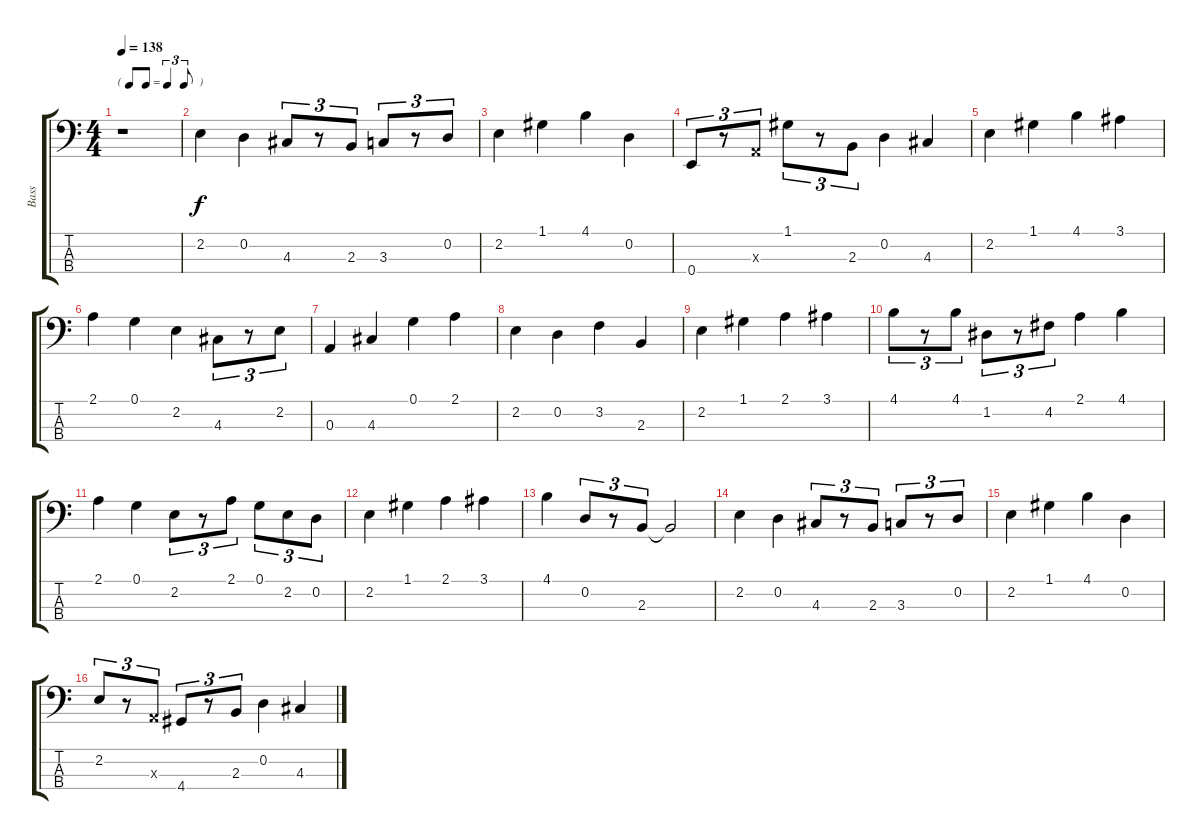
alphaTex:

\track ("Bass" "Bass") {instrument electricbassfinger}
\staff {score tabs}
\tuning (G2 D2 A1 E1) {hide}
\ts (4 4)
\tf triplet8th
\tempo 138
\clef f4
\ks c
r.1{dy f instrument electricbassfinger} |
2.2.4 0.2.4 4.3.8{tu (3 2)} r.8{tu (3 2)} 2.3.8{tu (3 2)} 3.3.8{tu (3 2)} r.8{tu (3 2)} 0.2.8{tu (3 2)} |
2.2.4 1.1.4 4.1.4 0.2.4 |
0.4.8{tu (3 2)} r.8{tu (3 2)} 0.3{x}.8{tu (3 2)} 1.1.8{tu (3 2)} r.8{tu (3 2)} 2.3.8{tu (3 2)} 0.2.4 4.3.4 |
2.2.4 1.1.4 4.1.4 3.1.4 |
2.1.4 0.1.4 2.2.4 4.3.8{tu (3 2)} r.8{tu (3 2)} 2.2.8{tu (3 2)} |
0.3.4 4.3.4 0.1.4 2.1.4 |
2.2.4 0.2.4 3.2.4 2.3.4 |
2.2.4 1.1.4 2.1.4 3.1.4 |
4.1.8{tu (3 2)} r.8{tu (3 2)} 4.1.8{tu (3 2)} 1.2.8{tu (3 2)} r.8{tu (3 2)} 4.2.8{tu (3 2)} 2.1.4 4.1.4 |
2.1.4 0.1.4 2.2.8{tu (3 2)} r.8{tu (3 2)} 2.1.8{tu (3 2)} 0.1.8{tu (3 2)} 2.2.8{tu (3 2)} 0.2.8{tu (3 2)} |
2.2.4 1.1.4 2.1.4 3.1.4 |
4.1.4 0.2.8{tu (3 2)} r.8{tu (3 2)} 2.3.8{tu (3 2)} 2.3{t}.2 |
2.2.4 0.2.4 4.3.8{tu (3 2)} r.8{tu (3 2)} 2.3.8{tu (3 2)} 3.3.8{tu (3 2)} r.8{tu (3 2)} 0.2.8{tu (3 2)} |
2.2.4 1.1.4 4.1.4 0.2.4 |
2.2.8{tu (3 2)} r.8{tu (3 2)} 0.3{x}.8{tu (3 2)} 4.4.8{tu (3 2)} r.8{tu (3 2)} 2.3.8{tu (3 2)} 0.2.4 4.3.4
